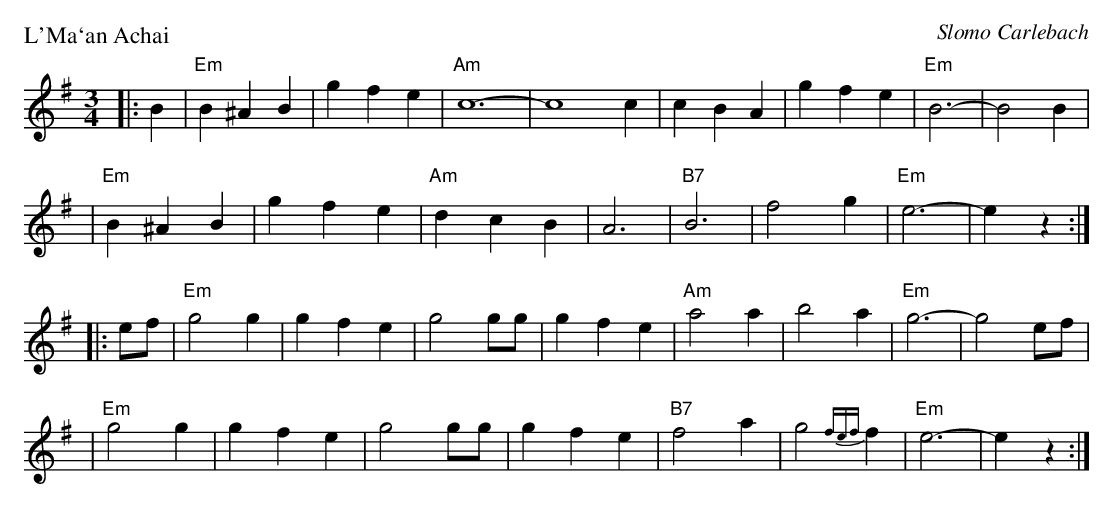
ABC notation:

X:1
P: L'Ma`an Achai
C: Slomo Carlebach
M: 3/4
L: 1/4
K: Em
|: B \
| "Em"B ^A B | g f e | "Am"c6- | c4 c \
| c B A | g f e | "Em"B3- | B2 B |
| "Em"B ^A B | g f e | "Am"d c B | A3 \
| "B7"B3 | f2 g | "Em"e3- | ez :|
|: e/f/\
| "Em"g2 g | g f e | g2 g/g/ | g f e \
| "Am"a2 a | b2 a | "Em"g3- | g2 e/f/|
| "Em"g2 g | g f e | g2 g/g/ | g f e \
| "B7"f2 a | g2 {fef}f | "Em"e3- | ez :|
